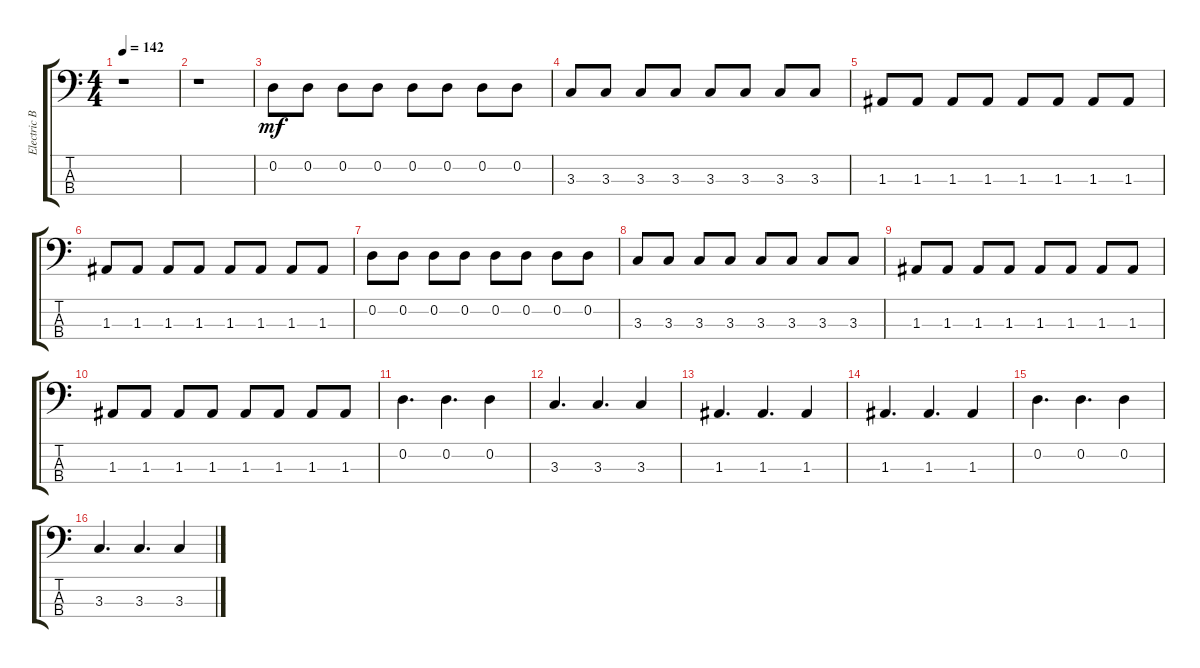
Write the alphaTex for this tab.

\track ("Electric Bass" "Electric B") {instrument electricbassfinger}
\staff {score tabs}
\tuning (G2 D2 A1 D1) {hide}
\ts (4 4)
\tempo 142
\clef f4
\ks c
r.1{dy mf} |
r.1 |
0.2.8 0.2.8 0.2.8 0.2.8 0.2.8 0.2.8 0.2.8 0.2.8 |
3.3.8 3.3.8 3.3.8 3.3.8 3.3.8 3.3.8 3.3.8 3.3.8 |
1.3.8 1.3.8 1.3.8 1.3.8 1.3.8 1.3.8 1.3.8 1.3.8 |
1.3.8 1.3.8 1.3.8 1.3.8 1.3.8 1.3.8 1.3.8 1.3.8 |
0.2.8 0.2.8 0.2.8 0.2.8 0.2.8 0.2.8 0.2.8 0.2.8 |
3.3.8 3.3.8 3.3.8 3.3.8 3.3.8 3.3.8 3.3.8 3.3.8 |
1.3.8 1.3.8 1.3.8 1.3.8 1.3.8 1.3.8 1.3.8 1.3.8 |
1.3.8 1.3.8 1.3.8 1.3.8 1.3.8 1.3.8 1.3.8 1.3.8 |
0.2.4{d} 0.2.4{d} 0.2.4 |
3.3.4{d} 3.3.4{d} 3.3.4 |
1.3.4{d} 1.3.4{d} 1.3.4 |
1.3.4{d} 1.3.4{d} 1.3.4 |
0.2.4{d} 0.2.4{d} 0.2.4 |
3.3.4{d} 3.3.4{d} 3.3.4
